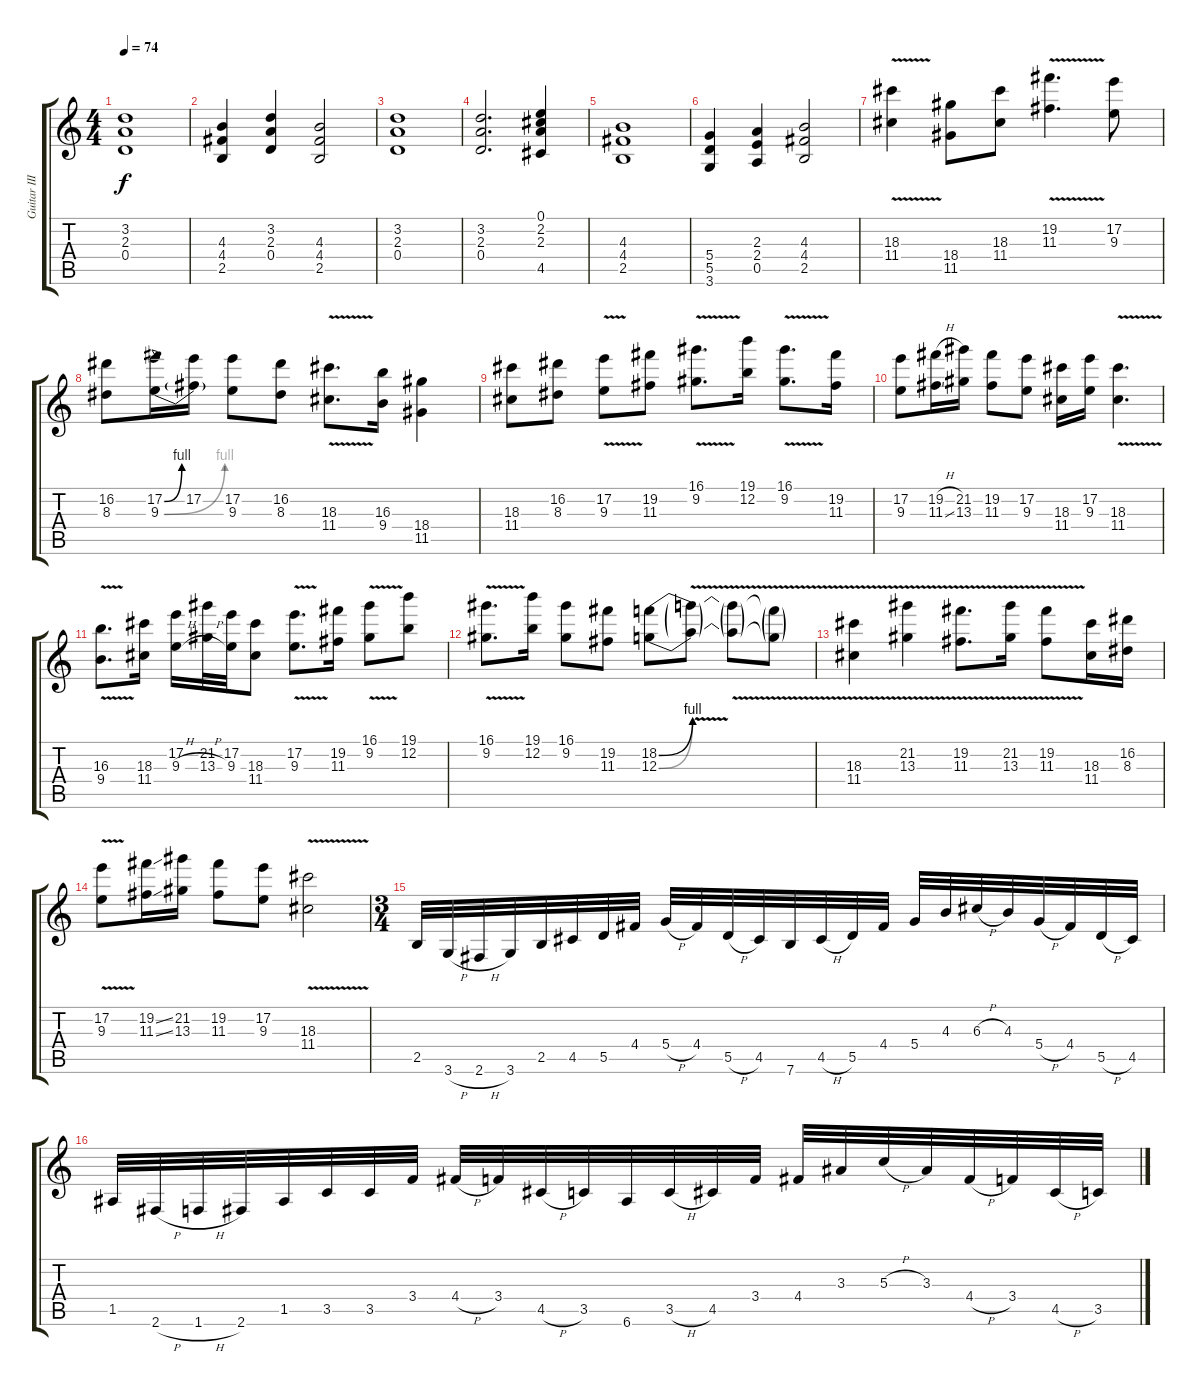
\track ("Guitar III" "Guitar III") {instrument distortionguitar}
\staff {score tabs}
\tuning (E4 B3 G3 D3 A2 E2) {hide}
\ts (4 4)
\tempo 74
\clef g2
\ks c
(3.2 2.3 0.4).1{dy f} |
(4.3 4.4 2.5).4 (3.2 2.3 0.4).4 (4.3 4.4 2.5).2 |
(3.2 2.3 0.4).1 |
(3.2 2.3 0.4).2{d} (0.1 2.2 2.3 4.5).4 |
(4.3 4.4 2.5).1 |
(5.4 5.5 3.6).4 (2.3 2.4 0.5).4 (4.3 4.4 2.5).2 |
(18.3{v} 11.4{v}).4 (18.4 11.5).8 (18.3 11.4).8 (19.2{v} 11.3{v}).4{d} (17.2 9.3).8 |
(16.2 8.3).8 (17.2{be (bend 0 0 60 4)} 9.3{be (bend 0 0 60 4)}).16 (17.2 9.3{t}).16 (17.2 9.3).8 (16.2 8.3).8 (18.3{v} 11.4{v}).8{d} (16.3 9.4).16 (18.4 11.5).4 |
(18.3 11.4).8 (16.2 8.3).8 (17.2{v} 9.3{v}).8 (19.2 11.3).8 (16.1{v} 9.2{v}).8{d} (19.1 12.2).16 (16.1{v} 9.2{v}).8{d} (19.2 11.3).16 |
(17.2 9.3).8 (19.2{h} 11.3{ss}).16 (21.2 13.3).16 (19.2 11.3).8 (17.2 9.3).8 (18.3 11.4).16 (17.2 9.3).16 (18.3{v} 11.4{v}).4{d} |
(16.3{v} 9.4{v}).8{d} (18.3 11.4).16 (17.2 9.3{h}).16 (21.2 13.3{h}).32 (17.2 9.3).32 (18.3 11.4).8 (17.2{v} 9.3{v}).8{d} (19.2 11.3).16 (16.1{v} 9.2{v}).8 (19.1 12.2).8 |
(16.1{v} 9.2{v}).8{d} (19.1 12.2).16 (16.1 9.2).8 (19.2 11.3).8 (18.2{be (bend 0 0 60 4)} 12.3{be (bend 0 0 60 4)}).8 (18.2{v t} 12.3{v t}).8 (18.2{v t} 12.3{v t}).8 (18.2{t} 12.3{t}).8 |
(18.3{v} 11.4{v}).4 (21.2{v} 13.3{v}).4 (19.2{v} 11.3{v}).8{d} (21.2{v} 13.3{v}).16 (19.2{v} 11.3{v}).8 (18.3 11.4).16 (16.2 8.3).16 |
(17.2{v} 9.3{v}).8 (19.2{ss} 11.3{ss}).16 (21.2 13.3).16 (19.2 11.3).8 (17.2 9.3).8 (18.3{v} 11.4{v}).2 |
\ts (3 4)
2.5.32 3.6{h}.32 2.6{h}.32 3.6.32 2.5.32 4.5.32 5.5.32 4.4.32 5.4{h}.32 4.4.32 5.5{h}.32 4.5.32 7.6.32 4.5{h}.32 5.5.32 4.4.32 5.4.32 4.3.32 6.3{h}.32 4.3.32 5.4{h}.32 4.4.32 5.5{h}.32 4.5.32 |
1.5.32 2.6{h}.32 1.6{h}.32 2.6.32 1.5.32 3.5.32 3.5.32 3.4.32 4.4{h}.32 3.4.32 4.5{h}.32 3.5.32 6.6.32 3.5{h}.32 4.5.32 3.4.32 4.4.32 3.3.32 5.3{h}.32 3.3.32 4.4{h}.32 3.4.32 4.5{h}.32 3.5.32
